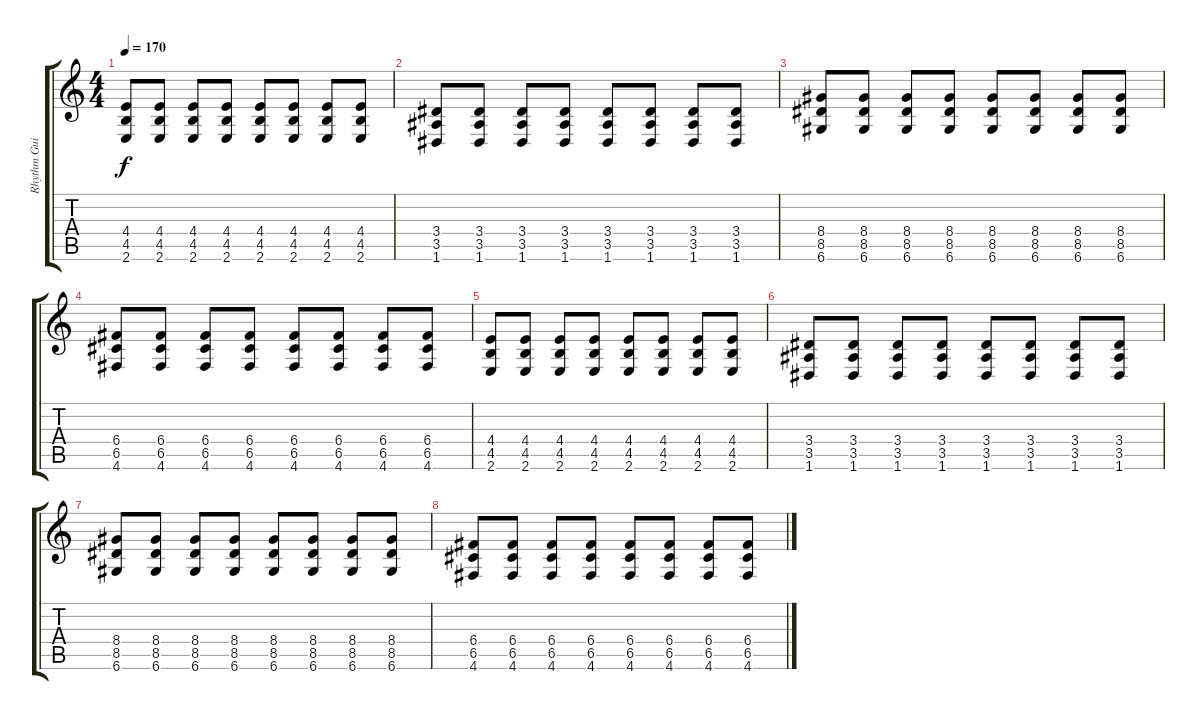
\track ("Rhythm Guitar" "Rhythm Gui") {instrument distortionguitar}
\staff {score tabs}
\tuning (D4 A3 F3 C3 G2 D2) {hide}
\ts (4 4)
\tempo 170
\clef g2
\ks c
(4.4 4.5 2.6).8{dy f} (4.4 4.5 2.6).8 (4.4 4.5 2.6).8 (4.4 4.5 2.6).8 (4.4 4.5 2.6).8 (4.4 4.5 2.6).8 (4.4 4.5 2.6).8 (4.4 4.5 2.6).8 |
(3.4 3.5 1.6).8 (3.4 3.5 1.6).8 (3.4 3.5 1.6).8 (3.4 3.5 1.6).8 (3.4 3.5 1.6).8 (3.4 3.5 1.6).8 (3.4 3.5 1.6).8 (3.4 3.5 1.6).8 |
(8.4 8.5 6.6).8 (8.4 8.5 6.6).8 (8.4 8.5 6.6).8 (8.4 8.5 6.6).8 (8.4 8.5 6.6).8 (8.4 8.5 6.6).8 (8.4 8.5 6.6).8 (8.4 8.5 6.6).8 |
(6.4 6.5 4.6).8 (6.4 6.5 4.6).8 (6.4 6.5 4.6).8 (6.4 6.5 4.6).8 (6.4 6.5 4.6).8 (6.4 6.5 4.6).8 (6.4 6.5 4.6).8 (6.4 6.5 4.6).8 |
(4.4 4.5 2.6).8 (4.4 4.5 2.6).8 (4.4 4.5 2.6).8 (4.4 4.5 2.6).8 (4.4 4.5 2.6).8 (4.4 4.5 2.6).8 (4.4 4.5 2.6).8 (4.4 4.5 2.6).8 |
(3.4 3.5 1.6).8 (3.4 3.5 1.6).8 (3.4 3.5 1.6).8 (3.4 3.5 1.6).8 (3.4 3.5 1.6).8 (3.4 3.5 1.6).8 (3.4 3.5 1.6).8 (3.4 3.5 1.6).8 |
(8.4 8.5 6.6).8 (8.4 8.5 6.6).8 (8.4 8.5 6.6).8 (8.4 8.5 6.6).8 (8.4 8.5 6.6).8 (8.4 8.5 6.6).8 (8.4 8.5 6.6).8 (8.4 8.5 6.6).8 |
(6.4 6.5 4.6).8 (6.4 6.5 4.6).8 (6.4 6.5 4.6).8 (6.4 6.5 4.6).8 (6.4 6.5 4.6).8 (6.4 6.5 4.6).8 (6.4 6.5 4.6).8 (6.4 6.5 4.6).8
